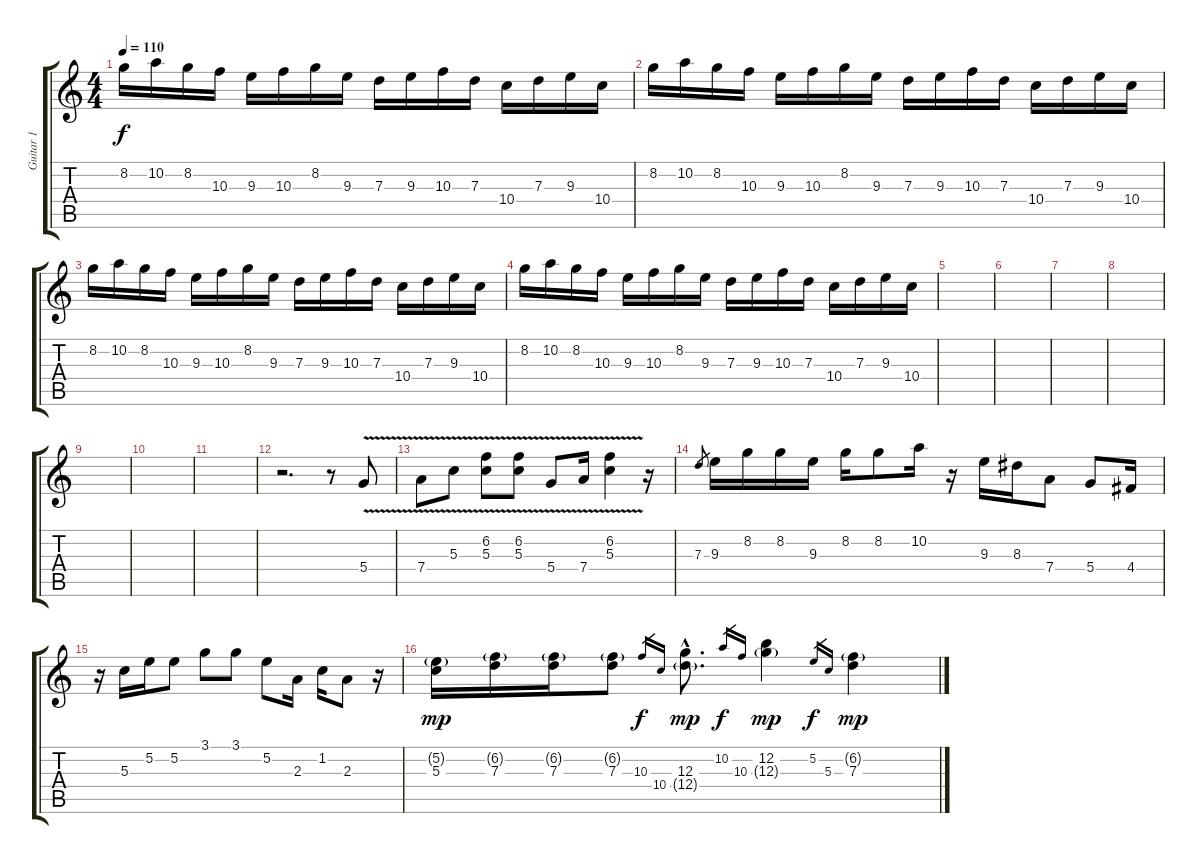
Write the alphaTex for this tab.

\track ("Guitar 1" "Guitar 1") {instrument electricguitarjazz}
\staff {score tabs}
\tuning (E4 B3 G3 D3 A2 E2) {hide}
\ts (4 4)
\tempo 110
\clef g2
\ks c
8.2.16{dy f instrument electricguitarjazz} 10.2.16 8.2.16 10.3.16 9.3.16 10.3.16 8.2.16 9.3.16 7.3.16 9.3.16 10.3.16 7.3.16 10.4.16 7.3.16 9.3.16 10.4.16 |
8.2.16 10.2.16 8.2.16 10.3.16 9.3.16 10.3.16 8.2.16 9.3.16 7.3.16 9.3.16 10.3.16 7.3.16 10.4.16 7.3.16 9.3.16 10.4.16 |
8.2.16 10.2.16 8.2.16 10.3.16 9.3.16 10.3.16 8.2.16 9.3.16 7.3.16 9.3.16 10.3.16 7.3.16 10.4.16 7.3.16 9.3.16 10.4.16 |
8.2.16 10.2.16 8.2.16 10.3.16 9.3.16 10.3.16 8.2.16 9.3.16 7.3.16 9.3.16 10.3.16 7.3.16 10.4.16 7.3.16 9.3.16 10.4.16 |
|
|
|
|
|
|
|
r.2{d} r.8 5.4{v}.8 |
7.4{v}.8 5.3{v}.8 (6.2{v} 5.3{v}).8 (6.2{v} 5.3{v}).8 5.4{v}.8 7.4{v}.16 (6.2{v} 5.3{v}).4 r.16 |
7.3.8{gr} 9.3.16 8.2.16 8.2.16 9.3.16 8.2.16 8.2.8 10.2.16 r.16 9.3.16 8.3.16 7.4.8 5.4.8 4.4.16 |
r.16 5.3.16 5.2.16 5.2.8 3.1.8 3.1.8 5.2.8 2.3.16 1.2.16 2.3.8 r.16 |
(5.2{g} 5.3).16{dy mp} (6.2{g} 7.3).16 (6.2{g} 7.3).16 (6.2{g} 7.3).8 10.3.16{gr dy f} 10.4.16{gr} (12.3{hac} 12.4{g hac}).8{d dy mp} 10.2.16{gr dy f} 10.3.16{gr} (12.2 12.3{g}).4{dy mp} 5.2.16{gr dy f} 5.3.16{gr} (6.2{g} 7.3).4{dy mp}
